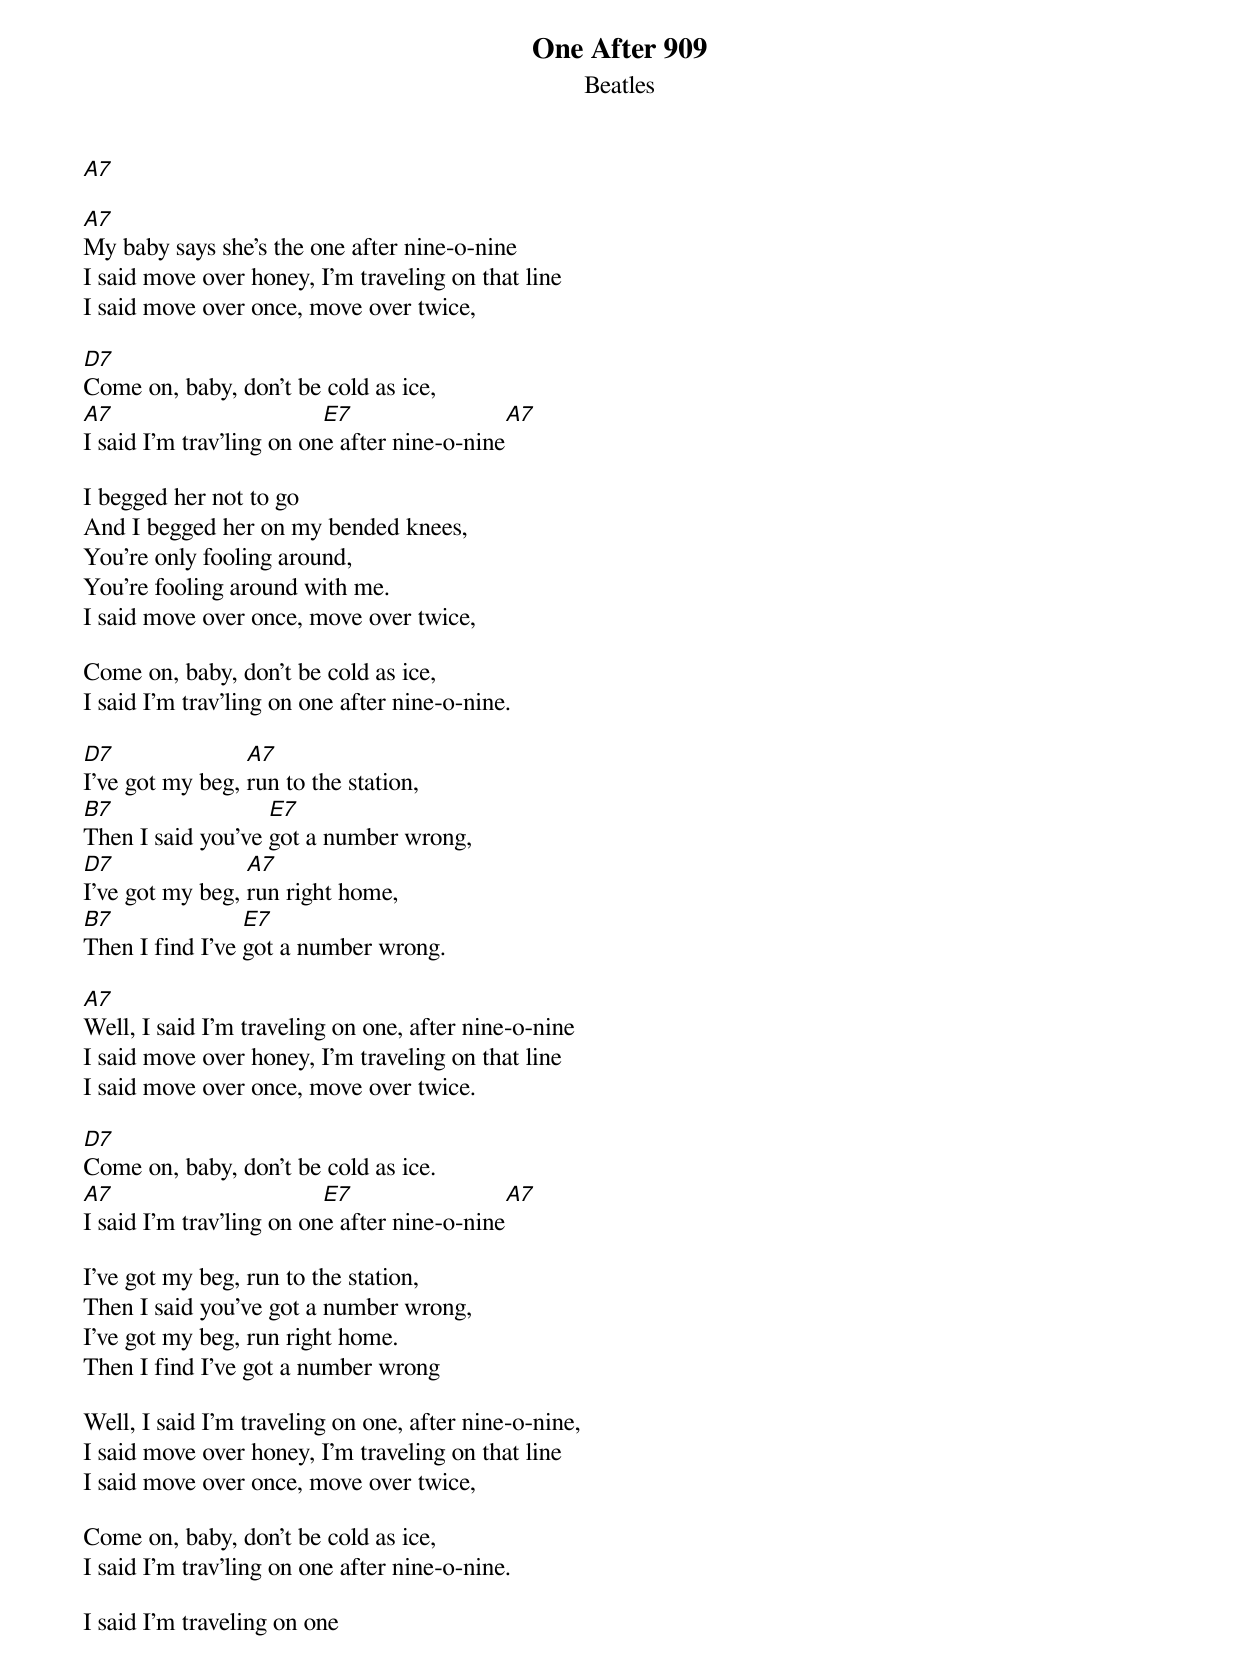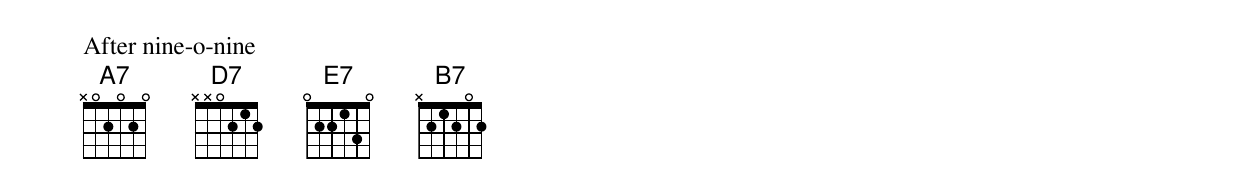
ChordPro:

{title:One After 909}
{subtitle:Beatles}

[A7]

[A7]My baby says she's the one after nine-o-nine
I said move over honey, I'm traveling on that line
I said move over once, move over twice,

[D7]Come on, baby, don't be cold as ice,
[A7]I said I'm trav'ling on on[E7]e after nine-o-nine[A7]

I begged her not to go
And I begged her on my bended knees,
You're only fooling around,
You're fooling around with me.
I said move over once, move over twice,

Come on, baby, don't be cold as ice,
I said I'm trav'ling on one after nine-o-nine.

[D7]I've got my beg, [A7]run to the station,
[B7]Then I said you've [E7]got a number wrong,
[D7]I've got my beg, [A7]run right home,
[B7]Then I find I've [E7]got a number wrong.

[A7]Well, I said I'm traveling on one, after nine-o-nine
I said move over honey, I'm traveling on that line
I said move over once, move over twice.

[D7]Come on, baby, don't be cold as ice.
[A7]I said I'm trav'ling on on[E7]e after nine-o-nine[A7]

I've got my beg, run to the station,
Then I said you've got a number wrong,
I've got my beg, run right home.
Then I find I've got a number wrong

Well, I said I'm traveling on one, after nine-o-nine,
I said move over honey, I'm traveling on that line
I said move over once, move over twice,

Come on, baby, don't be cold as ice,
I said I'm trav'ling on one after nine-o-nine.

I said I'm traveling on one
After nine-o-nine
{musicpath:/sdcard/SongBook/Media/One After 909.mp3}
